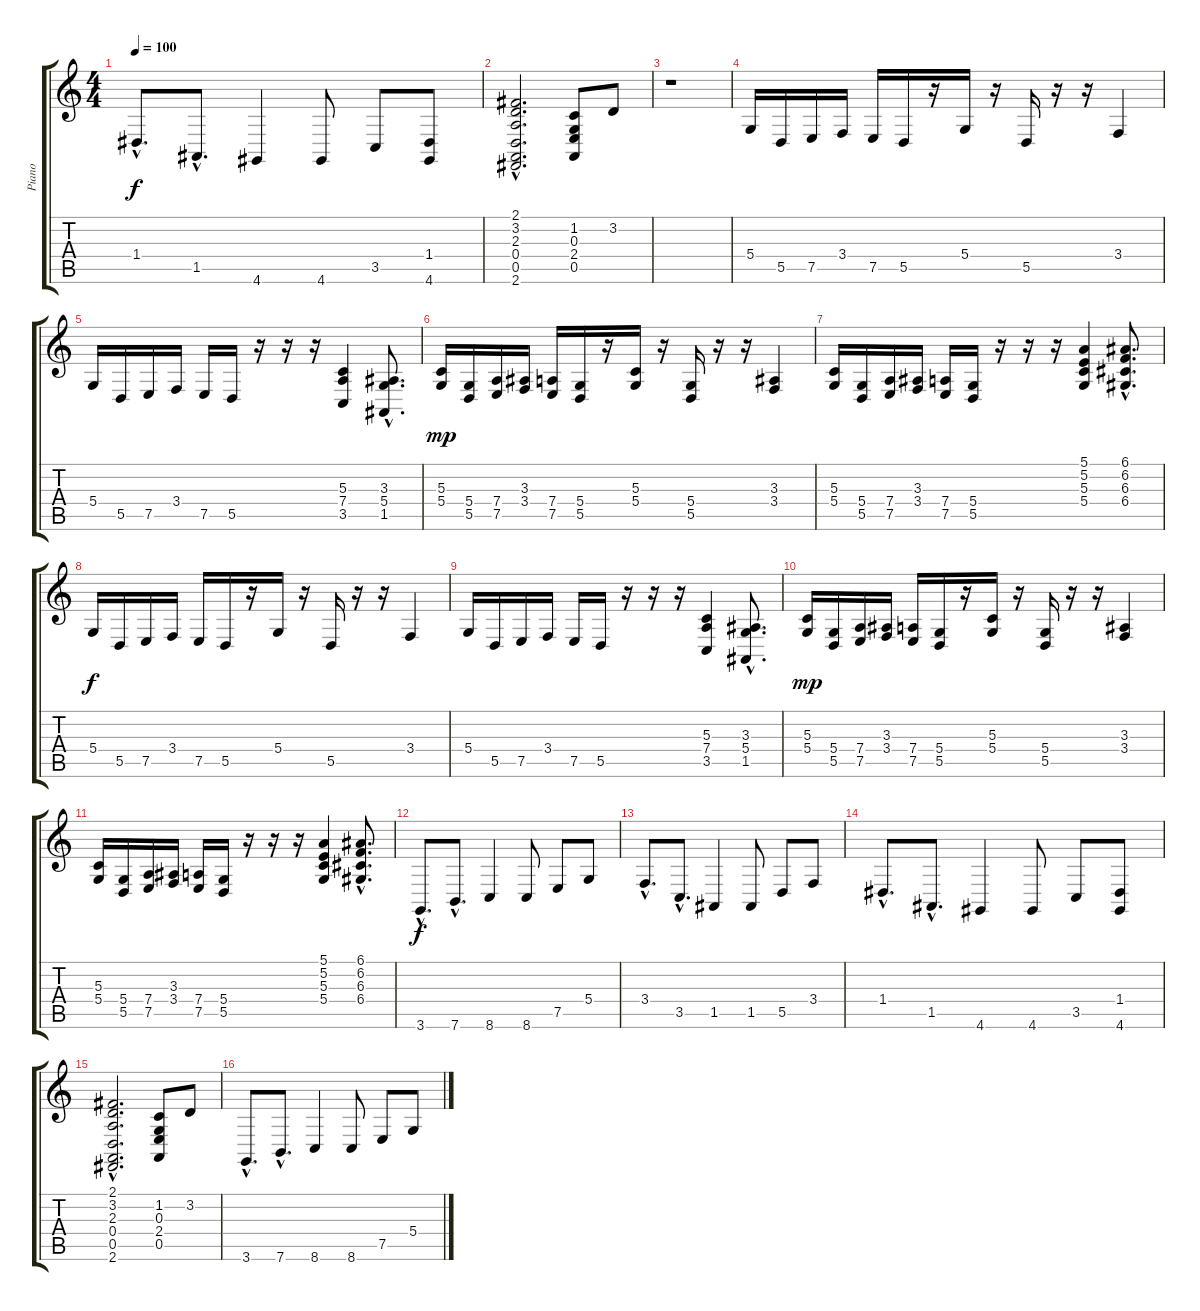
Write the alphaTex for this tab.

\track ("Piano" "Piano") {instrument acousticgrandpiano}
\staff {score tabs}
\tuning (E4 B3 G3 D3 A2 E2) {hide}
\ts (4 4)
\tempo 100
\clef g2
\ks c
1.4{hac}.8{d dy f} 1.5{hac}.8{d} 4.6.4 4.6.8 3.5.8 (1.4 4.6).8 |
(2.1{hac} 3.2{hac} 2.3{hac} 0.4{hac} 0.5{hac} 2.6{hac}).2{d} (1.2 0.3 2.4 0.5).8 3.2.8 |
r.1 |
5.4.16 5.5.16 7.5.16 3.4.16 7.5.16 5.5.16 r.16 5.4.16 r.16 5.5.16 r.16 r.16 3.4.4 |
5.4.16 5.5.16 7.5.16 3.4.16 7.5.16 5.5.16 r.16 r.16 r.16 (5.3 7.4 3.5).4 (3.3{hac} 5.4{hac} 1.5{hac}).8{d} |
(5.3 5.4).16{dy mp} (5.4 5.5).16 (7.4 7.5).16 (3.3 3.4).16 (7.4 7.5).16 (5.4 5.5).16 r.16 (5.3 5.4).16 r.16 (5.4 5.5).16 r.16 r.16 (3.3 3.4).4 |
(5.3 5.4).16 (5.4 5.5).16 (7.4 7.5).16 (3.3 3.4).16 (7.4 7.5).16 (5.4 5.5).16 r.16 r.16 r.16 (5.1 5.2 5.3 5.4).4 (6.1{hac} 6.2{hac} 6.3{hac} 6.4{hac}).8{d} |
5.4.16{dy f} 5.5.16 7.5.16 3.4.16 7.5.16 5.5.16 r.16 5.4.16 r.16 5.5.16 r.16 r.16 3.4.4 |
5.4.16 5.5.16 7.5.16 3.4.16 7.5.16 5.5.16 r.16 r.16 r.16 (5.3 7.4 3.5).4 (3.3{hac} 5.4{hac} 1.5{hac}).8{d} |
(5.3 5.4).16{dy mp} (5.4 5.5).16 (7.4 7.5).16 (3.3 3.4).16 (7.4 7.5).16 (5.4 5.5).16 r.16 (5.3 5.4).16 r.16 (5.4 5.5).16 r.16 r.16 (3.3 3.4).4 |
(5.3 5.4).16 (5.4 5.5).16 (7.4 7.5).16 (3.3 3.4).16 (7.4 7.5).16 (5.4 5.5).16 r.16 r.16 r.16 (5.1 5.2 5.3 5.4).4 (6.1{hac} 6.2{hac} 6.3{hac} 6.4{hac}).8{d} |
3.6{hac}.8{d dy f} 7.6{hac}.8{d} 8.6.4 8.6.8 7.5.8 5.4.8 |
3.4{hac}.8{d} 3.5{hac}.8{d} 1.5.4 1.5.8 5.5.8 3.4.8 |
1.4{hac}.8{d} 1.5{hac}.8{d} 4.6.4 4.6.8 3.5.8 (1.4 4.6).8 |
(2.1{hac} 3.2{hac} 2.3{hac} 0.4{hac} 0.5{hac} 2.6{hac}).2{d} (1.2 0.3 2.4 0.5).8 3.2.8 |
3.6{hac}.8{d} 7.6{hac}.8{d} 8.6.4 8.6.8 7.5.8 5.4.8
